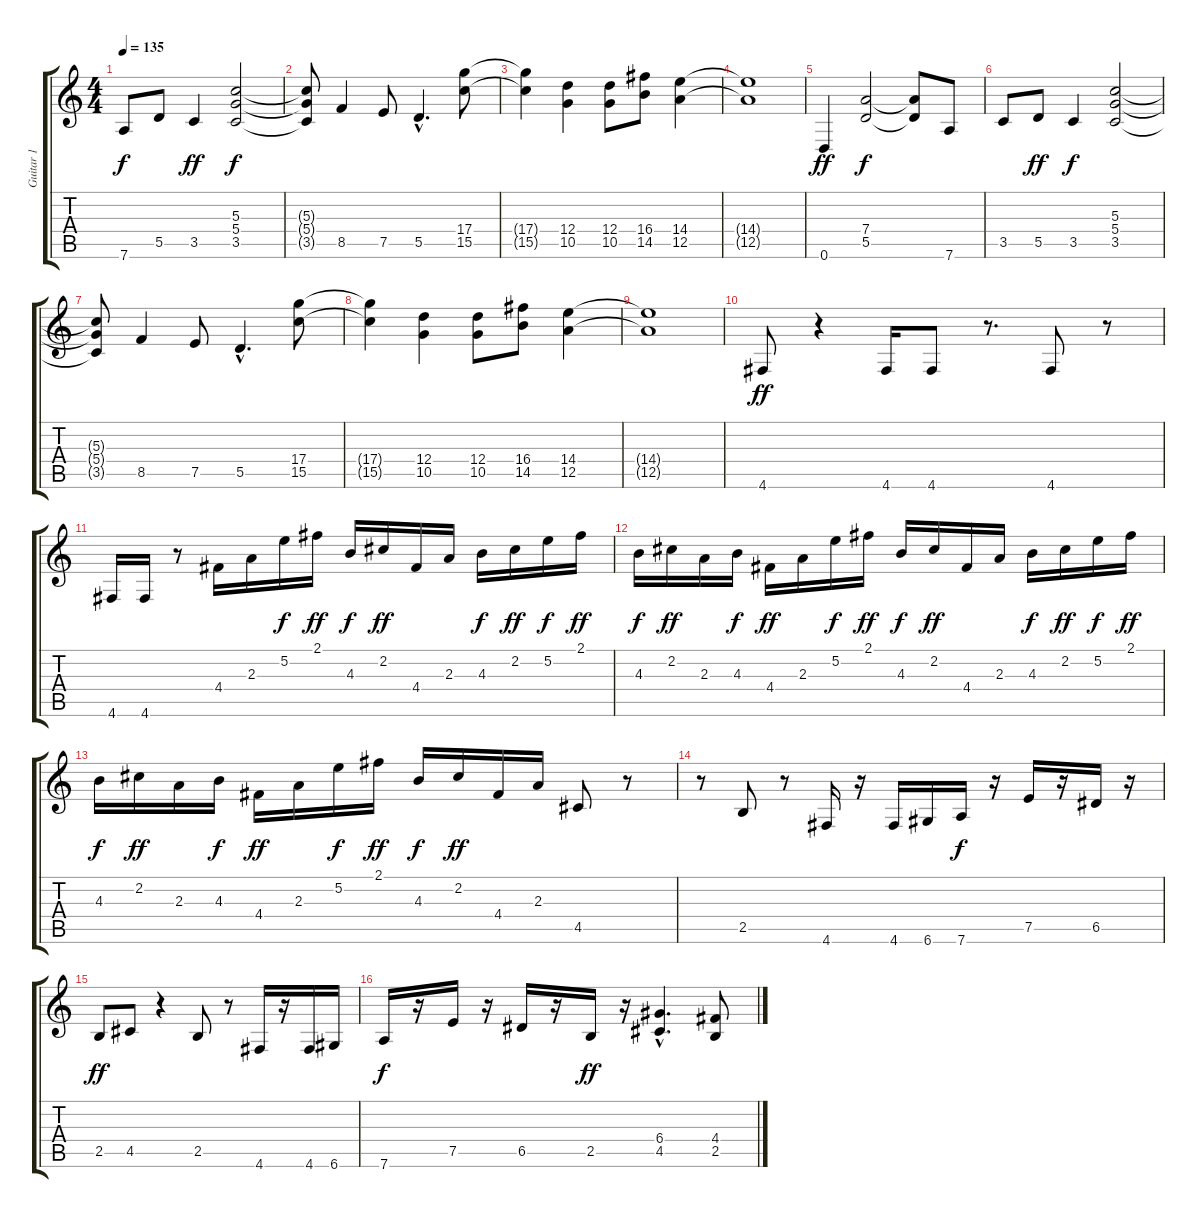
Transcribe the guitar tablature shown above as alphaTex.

\track ("Guitar 1" "Guitar 1") {instrument distortionguitar}
\staff {score tabs}
\tuning (E4 B3 G3 D3 A2 D2) {hide}
\ts (4 4)
\tempo 135
\clef g2
\ks c
7.6{t}.8{dy f} 5.5.8 3.5.4{dy ff} (5.3 5.4 3.5).2{dy f} |
(5.3{t} 5.4{t} 3.5{t}).8 8.5.4 7.5.8 5.5{hac}.4{d} (17.4 15.5).8 |
(17.4{t} 15.5{t}).4 (12.4 10.5).4 (12.4 10.5).8 (16.4 14.5).8 (14.4 12.5).4 |
(14.4{t} 12.5{t}).1 |
0.6.4{dy ff} (7.4 5.5).2{dy f} (7.4{t} 5.5{t}).8 7.6.8 |
3.5.8 5.5.8{dy ff} 3.5.4{dy f} (5.3 5.4 3.5).2 |
(5.3{t} 5.4{t} 3.5{t}).8 8.5.4 7.5.8 5.5{hac}.4{d} (17.4 15.5).8 |
(17.4{t} 15.5{t}).4 (12.4 10.5).4 (12.4 10.5).8 (16.4 14.5).8 (14.4 12.5).4 |
(14.4{t} 12.5{t}).1 |
4.6.8{dy ff} r.4 4.6.16 4.6.8 r.8{d} 4.6.8 r.8 |
4.6.16 4.6.16 r.8 4.4.16 2.3.16 5.2.16{dy f} 2.1.16{dy ff} 4.3.16{dy f} 2.2.16{dy ff} 4.4.16 2.3.16 4.3.16{dy f} 2.2.16{dy ff} 5.2.16{dy f} 2.1.16{dy ff} |
4.3.16{dy f} 2.2.16{dy ff} 2.3.16 4.3.16{dy f} 4.4.16{dy ff} 2.3.16 5.2.16{dy f} 2.1.16{dy ff} 4.3.16{dy f} 2.2.16{dy ff} 4.4.16 2.3.16 4.3.16{dy f} 2.2.16{dy ff} 5.2.16{dy f} 2.1.16{dy ff} |
4.3.16{dy f} 2.2.16{dy ff} 2.3.16 4.3.16{dy f} 4.4.16{dy ff} 2.3.16 5.2.16{dy f} 2.1.16{dy ff} 4.3.16{dy f} 2.2.16{dy ff} 4.4.16 2.3.16 4.5.8 r.8 |
r.8 2.5.8 r.8 4.6.16 r.16 4.6.16 6.6.16 7.6.16{dy f} r.16 7.5.16 r.16 6.5.16 r.16 |
2.5.8{dy ff} 4.5.8 r.4 2.5.8 r.8 4.6.16 r.16 4.6.16 6.6.16 |
7.6.16{dy f} r.16 7.5.16 r.16 6.5.16 r.16 2.5.16{dy ff} r.16 (6.4{hac} 4.5{hac}).4{d} (4.4 2.5).8
